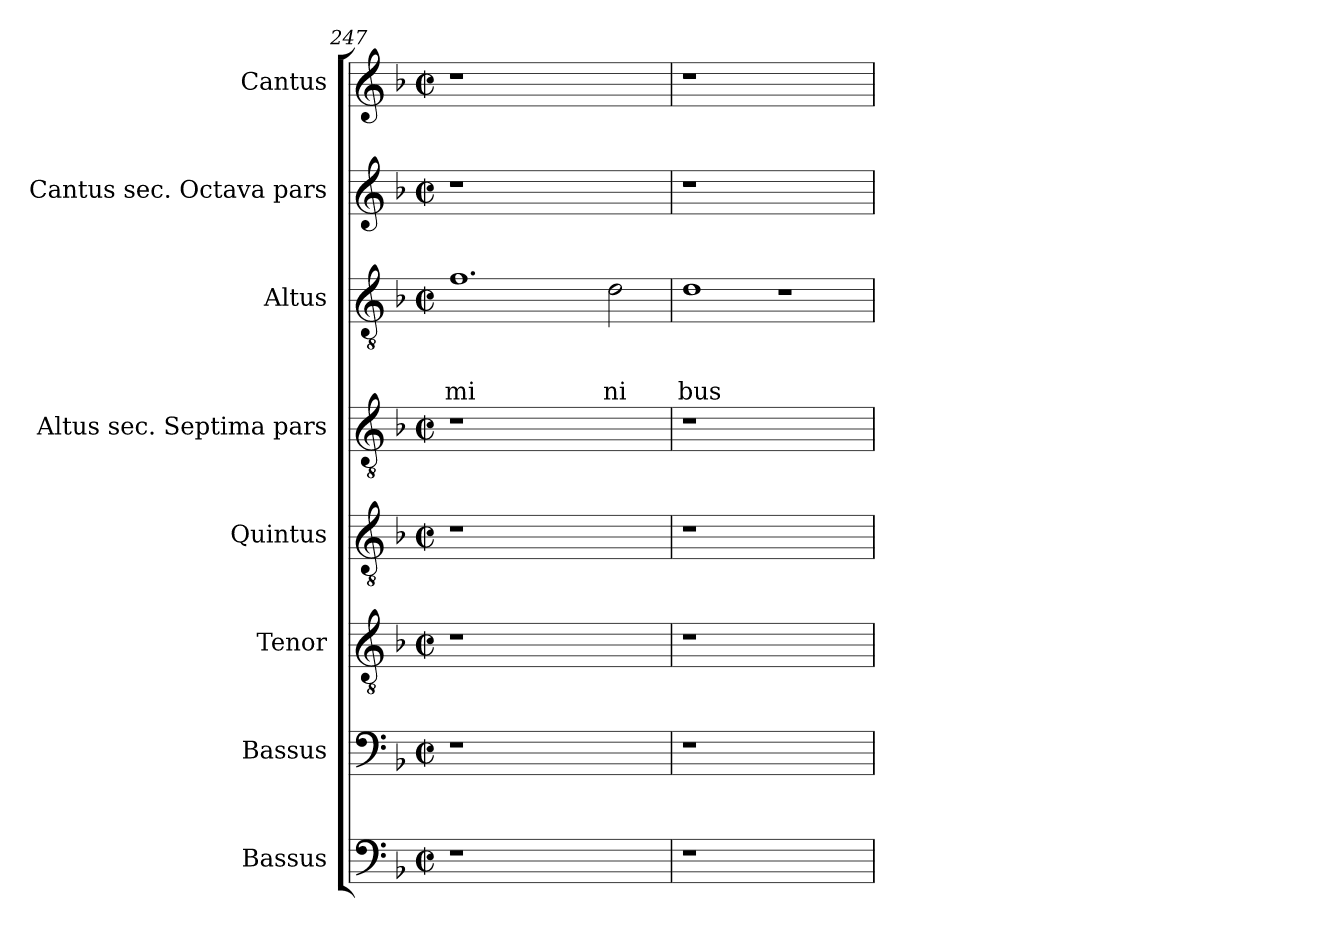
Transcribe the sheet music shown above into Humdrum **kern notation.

**kern	**kern	**kern	**kern	**kern	**kern	**text	**text	**text	**kern	**kern
*part8	*part7	*part6	*part5	*part4	*part3	*part3	*part3	*part3	*part2	*part1
*staff8	*staff7	*staff6	*staff5	*staff4	*staff3	*staff3	*staff3	*staff3	*staff2	*staff1
*I"Bassus	*I"Bassus	*I"Tenor	*I"Quintus	*I"Altus sec. Septima pars	*I"Altus	*	*	*	*I"Cantus sec. Octava pars	*I"Cantus
*	*I'Bassus	*I'Tenor	*I'Quintus	*	*I'Altus	*	*	*	*	*I'Cantus
*clefF4	*clefF4	*clefGv2	*clefGv2	*clefGv2	*clefGv2	*	*	*	*clefG2	*clefG2
*k[b-]	*k[b-]	*k[b-]	*k[b-]	*k[b-]	*k[b-]	*	*	*	*k[b-]	*k[b-]
*F:	*F:	*F:	*F:	*F:	*F:	*	*	*	*F:	*F:
*M2/2	*M2/2	*M2/2	*M2/2	*M2/2	*M2/2	*	*	*	*M2/2	*M2/2
*met(c|)	*met(c|)	*met(c|)	*met(c|)	*met(c|)	*met(c|)	*	*	*	*met(c|)	*met(c|)
=247	=247	=247	=247	=247	=247	=247	=247	=247	=247	=247
!	!	!	!	!	!	!	!	!LO:LY:b	!	!
1r	1r	1r	1r	1r	1.f	.	.	mi	1r	1r
1ryy	1ryy	1ryy	1ryy	1ryy	.	.	.	.	1ryy	1ryy
!	!	!	!	!	!	!	!	!LO:LY:b	!	!
.	.	.	.	.	2d\	.	.	ni	.	.
=248	=248	=248	=248	=248	=248	=248	=248	=248	=248	=248
!	!	!	!	!	!	!	!	!LO:LY:b	!	!
1r	1r	1r	1r	1r	1d	.	.	bus	1r	1r
1ryy	1ryy	1ryy	1ryy	1ryy	1r	.	.	.	1ryy	1ryy
=	=	=	=	=	=	=	=	=	=	=
*-	*-	*-	*-	*-	*-	*-	*-	*-	*-	*-
